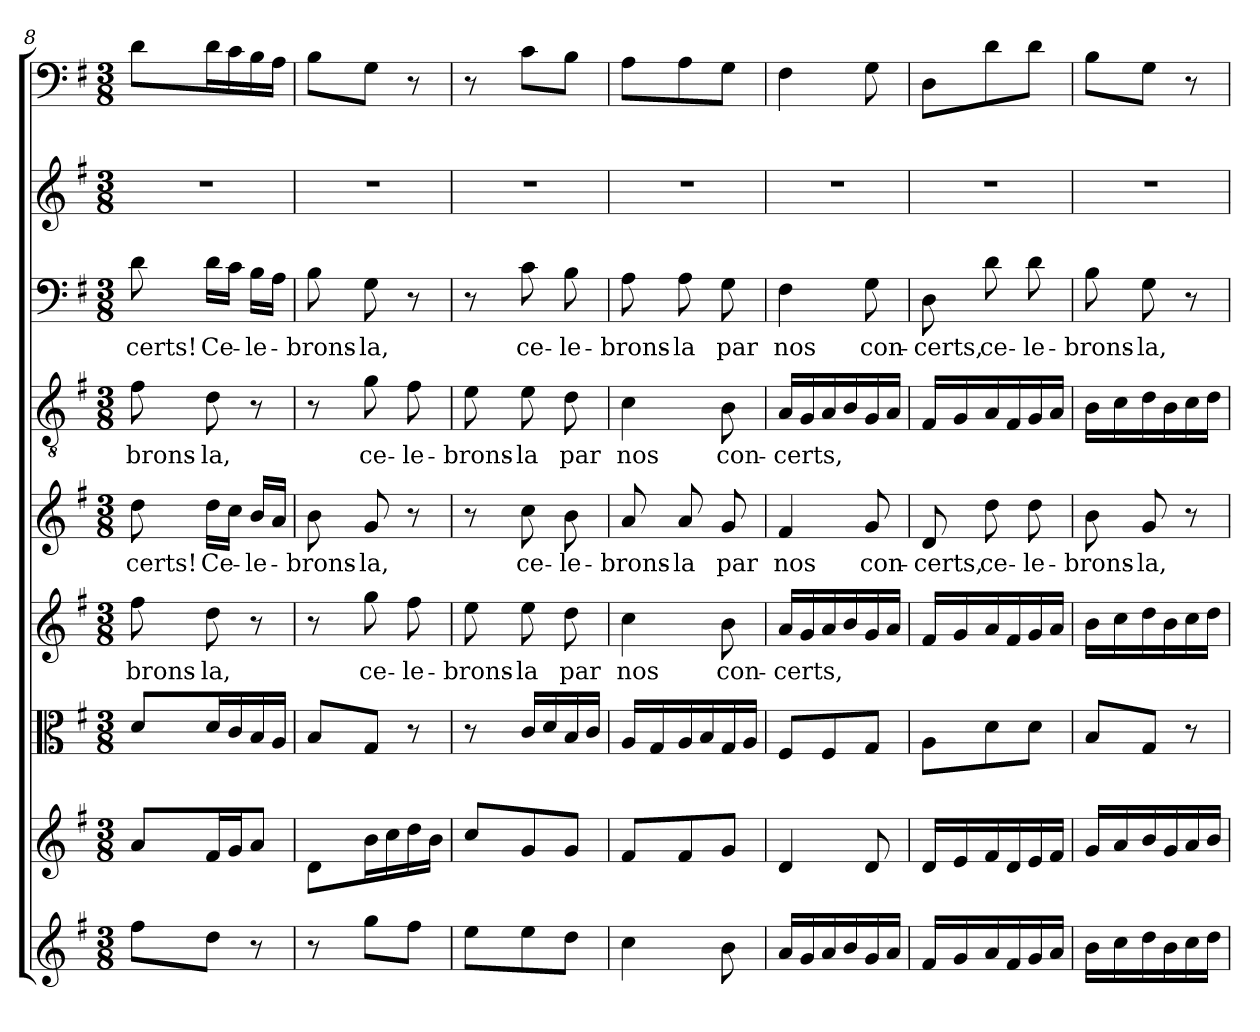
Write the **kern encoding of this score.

**kern	**kern	**kern	**kern	**text	**kern	**text	**kern	**text	**kern	**text	**kern	**kern
*part9	*part8	*part7	*part6	*part6	*part5	*part5	*part4	*part4	*part3	*part3	*part2	*part1
*staff9	*staff8	*staff7	*staff6	*staff6	*staff5	*staff5	*staff4	*staff4	*staff3	*staff3	*staff2	*staff1
*clefG2	*clefG2	*clefC3	*clefG2	*	*clefG2	*	*clefGv2	*	*clefF4	*	*clefG2	*clefF4
*k[f#]	*k[f#]	*k[f#]	*k[f#]	*	*k[f#]	*	*k[f#]	*	*k[f#]	*	*k[f#]	*k[f#]
*G:	*G:	*G:	*G:	*	*G:	*	*G:	*	*G:	*	*G:	*G:
*M3/8	*M3/8	*M3/8	*M3/8	*	*M3/8	*	*M3/8	*	*M3/8	*	*M3/8	*M3/8
=8	=8	=8	=8	=8	=8	=8	=8	=8	=8	=8	=8	=8
8ff#\L	8a/L	8d/L	8ff#\	-brons-	8dd\	-certs!	8f#\	-brons-	8d\	-certs!	4.r	8d\L
8dd\J	16f#/L	16d/L	8dd\	-la,	16dd\LL	Ce-	8d\	-la,	16d\LL	Ce-	.	16d\L
.	16g/J	16c/	.	.	16cc\JJ	.	.	.	16c\JJ	.	.	16c\
8r	8a/J	16B/	8r	.	16b/LL	-le-	8r	.	16B\LL	-le-	.	16B\
.	.	16A/JJ	.	.	16a/JJ	.	.	.	16A\JJ	.	.	16A\JJ
=9	=9	=9	=9	=9	=9	=9	=9	=9	=9	=9	=9	=9
8r	8d\L	8B/L	8r	.	8b\	-brons-	8r	.	8B\	-brons-	4.r	8B\L
8gg\L	16b\L	8G/J	8gg\	ce-	8g/	-la,	8g\	ce-	8G\	-la,	.	8G\J
.	16cc\	.	.	.	.	.	.	.	.	.	.	.
8ff#\J	16dd\	8r	8ff#\	-le-	8r	.	8f#\	-le-	8r	.	.	8r
.	16b\JJ	.	.	.	.	.	.	.	.	.	.	.
=10	=10	=10	=10	=10	=10	=10	=10	=10	=10	=10	=10	=10
8ee\L	8cc/L	8r	8ee\	-brons-	8r	.	8e\	-brons-	8r	.	4.r	8r
8ee\	8g/	16c/LL	8ee\	-la	8cc\	ce-	8e\	-la	8c\	ce-	.	8c\L
.	.	16d/	.	.	.	.	.	.	.	.	.	.
8dd\J	8g/J	16B/	8dd\	par	8b\	-le-	8d\	par	8B\	-le-	.	8B\J
.	.	16c/JJ	.	.	.	.	.	.	.	.	.	.
=11	=11	=11	=11	=11	=11	=11	=11	=11	=11	=11	=11	=11
4cc\	8f#/L	16A/LL	4cc\	nos	8a/	-brons-	4c\	nos	8A\	-brons-	4.r	8A\L
.	.	16G/	.	.	.	.	.	.	.	.	.	.
.	8f#/	16A/	.	.	8a/	-la	.	.	8A\	-la	.	8A\
.	.	16B/	.	.	.	.	.	.	.	.	.	.
8b\	8g/J	16G/	8b\	con-	8g/	par	8B\	con-	8G\	par	.	8G\J
.	.	16A/JJ	.	.	.	.	.	.	.	.	.	.
=12	=12	=12	=12	=12	=12	=12	=12	=12	=12	=12	=12	=12
16a/LL	4d/	8F#/L	16a/LL	-certs,	4f#/	nos	16A/LL	-certs,	4F#\	nos	4.r	4F#\
16g/	.	.	16g/	.	.	.	16G/	.	.	.	.	.
16a/	.	8F#/	16a/	.	.	.	16A/	.	.	.	.	.
16b/	.	.	16b/	.	.	.	16B/	.	.	.	.	.
16g/	8d/	8G/J	16g/	.	8g/	con-	16G/	.	8G\	con-	.	8G\
16a/JJ	.	.	16a/JJ	.	.	.	16A/JJ	.	.	.	.	.
=13	=13	=13	=13	=13	=13	=13	=13	=13	=13	=13	=13	=13
16f#/LL	16d/LL	8A\L	16f#/LL	.	8d/	-certs,	16F#/LL	.	8D\	-certs,	4.r	8D\L
16g/	16e/	.	16g/	.	.	.	16G/	.	.	.	.	.
16a/	16f#/	8d\	16a/	.	8dd\	ce-	16A/	.	8d\	ce-	.	8d\
16f#/	16d/	.	16f#/	.	.	.	16F#/	.	.	.	.	.
16g/	16e/	8d\J	16g/	.	8dd\	-le-	16G/	.	8d\	-le-	.	8d\J
16a/JJ	16f#/JJ	.	16a/JJ	.	.	.	16A/JJ	.	.	.	.	.
=14	=14	=14	=14	=14	=14	=14	=14	=14	=14	=14	=14	=14
16b\LL	16g/LL	8B/L	16b\LL	.	8b\	-brons-	16B\LL	.	8B\	-brons-	4.r	8B\L
16cc\	16a/	.	16cc\	.	.	.	16c\	.	.	.	.	.
16dd\	16b/	8G/J	16dd\	.	8g/	-la,	16d\	.	8G\	-la,	.	8G\J
16b\	16g/	.	16b\	.	.	.	16B\	.	.	.	.	.
16cc\	16a/	8r	16cc\	.	8r	.	16c\	.	8r	.	.	8r
16dd\JJ	16b/JJ	.	16dd\JJ	.	.	.	16d\JJ	.	.	.	.	.
=	=	=	=	=	=	=	=	=	=	=	=	=
*-	*-	*-	*-	*-	*-	*-	*-	*-	*-	*-	*-	*-
